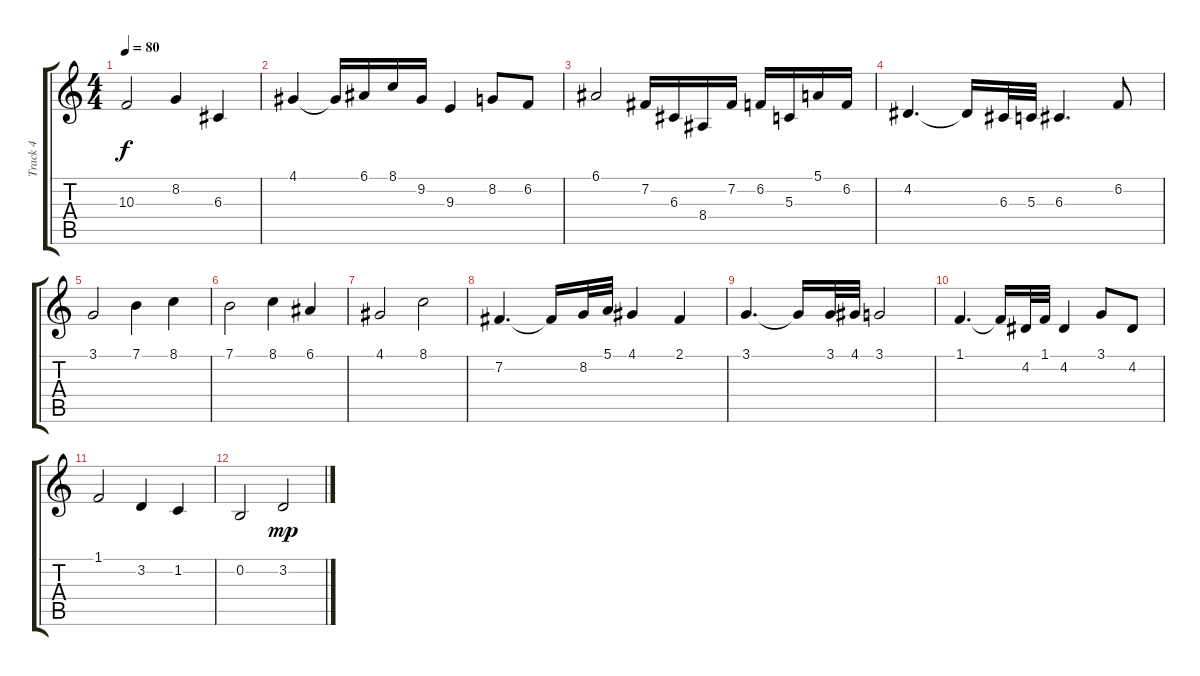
\track ("Track 4" "Track 4") {instrument cello}
\staff {score tabs}
\tuning (E4 B3 G3 D3 A2 E2) {hide}
\ts (4 4)
\tempo 80
\clef g2
\ks c
10.3.2{dy f instrument stringensemble1} 8.2.4 6.3.4 |
4.1.4 4.1{t}.16 6.1.16 8.1.16 9.2.16 9.3.4 8.2.8 6.2.8 |
6.1.2 7.2.16 6.3.16 8.4.16 7.2.16 6.2.16 5.3.16 5.1.16 6.2.16 |
4.2.4{d} 4.2{t}.16 6.3.32 5.3.32 6.3.4{d} 6.2.8 |
3.1.2 7.1.4 8.1.4 |
7.1.2 8.1.4 6.1.4 |
4.1.2 8.1.2 |
7.2.4{d} 7.2{t}.16 8.2.32 5.1.32 4.1.4 2.1.4 |
3.1.4{d} 3.1{t}.16 3.1.32 4.1.32 3.1.2 |
1.1.4{d} 1.1{t}.16 4.2.32 1.1.32 4.2.4 3.1.8 4.2.8 |
1.1.2 3.2.4 1.2.4 |
0.2.2 3.2.2{dy mp}
